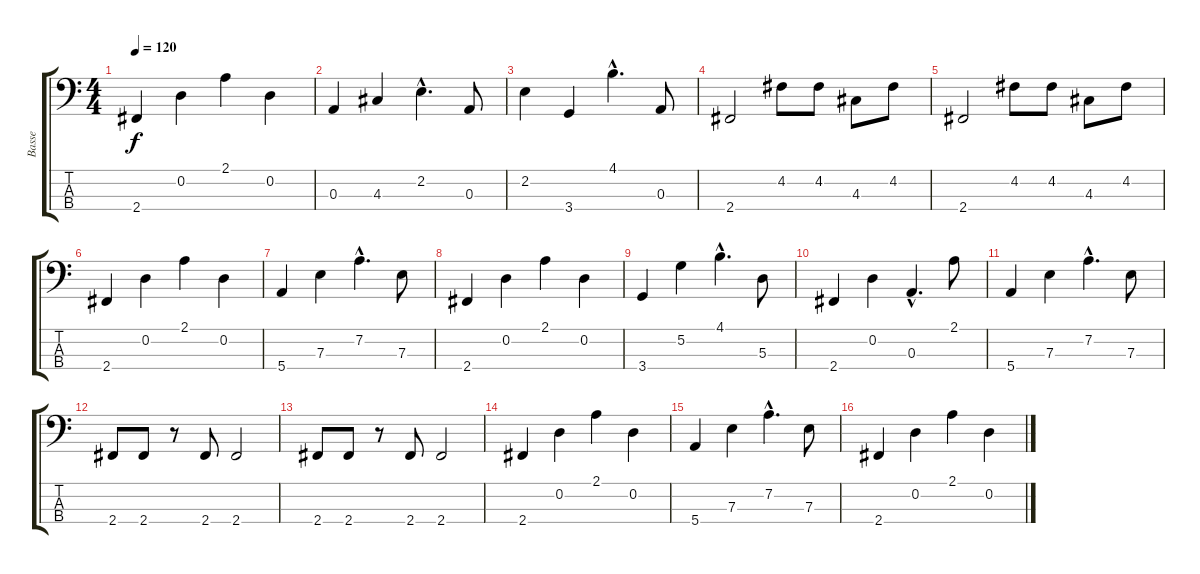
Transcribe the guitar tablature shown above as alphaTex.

\track ("Basse" "Basse") {instrument electricbasspick}
\staff {score tabs}
\tuning (G2 D2 A1 E1) {hide}
\ts (4 4)
\tempo 120
\clef f4
\ks c
2.4.4{dy f} 0.2.4 2.1.4 0.2.4 |
0.3.4 4.3.4 2.2{hac}.4{d} 0.3.8 |
2.2.4 3.4.4 4.1{hac}.4{d} 0.3.8 |
2.4.2 4.2.8 4.2.8 4.3.8 4.2.8 |
2.4.2 4.2.8 4.2.8 4.3.8 4.2.8 |
2.4.4 0.2.4 2.1.4 0.2.4 |
5.4.4 7.3.4 7.2{hac}.4{d} 7.3.8 |
2.4.4 0.2.4 2.1.4 0.2.4 |
3.4.4 5.2.4 4.1{hac}.4{d} 5.3.8 |
2.4.4 0.2.4 0.3{hac}.4{d} 2.1.8 |
5.4.4 7.3.4 7.2{hac}.4{d} 7.3.8 |
2.4.8 2.4.8 r.8 2.4.8 2.4.2 |
2.4.8 2.4.8 r.8 2.4.8 2.4.2 |
2.4.4 0.2.4 2.1.4 0.2.4 |
5.4.4 7.3.4 7.2{hac}.4{d} 7.3.8 |
2.4.4 0.2.4 2.1.4 0.2.4
